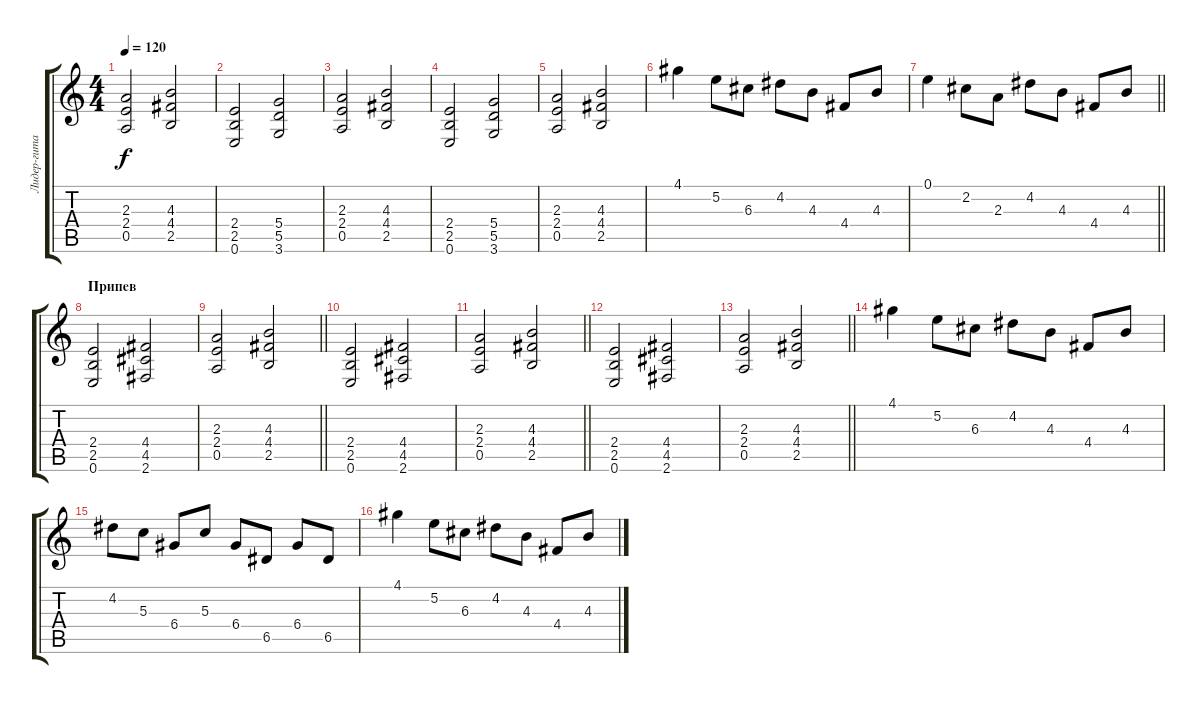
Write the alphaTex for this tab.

\track ("Лидер-гитара 1" "Лидер-гита") {instrument distortionguitar}
\staff {score tabs}
\tuning (E4 B3 G3 D3 A2 E2) {hide}
\ts (4 4)
\tempo 120
\clef g2
\ks c
(2.3 2.4 0.5).2{dy f} (4.3 4.4 2.5).2 |
(2.4 2.5 0.6).2 (5.4 5.5 3.6).2 |
(2.3 2.4 0.5).2 (4.3 4.4 2.5).2 |
(2.4 2.5 0.6).2 (5.4 5.5 3.6).2 |
(2.3 2.4 0.5).2 (4.3 4.4 2.5).2 |
4.1.4 5.2.8 6.3.8 4.2.8 4.3.8 4.4.8 4.3.8 |
\barLineRight lightlight
0.1.4 2.2.8 2.3.8 4.2.8 4.3.8 4.4.8 4.3.8 |
\section ("" "Припев")
(2.4 2.5 0.6).2 (4.4 4.5 2.6).2 |
\barLineRight lightlight
(2.3 2.4 0.5).2 (4.3 4.4 2.5).2 |
(2.4 2.5 0.6).2 (4.4 4.5 2.6).2 |
\barLineRight lightlight
(2.3 2.4 0.5).2 (4.3 4.4 2.5).2 |
(2.4 2.5 0.6).2 (4.4 4.5 2.6).2 |
\barLineRight lightlight
(2.3 2.4 0.5).2 (4.3 4.4 2.5).2 |
4.1.4 5.2.8 6.3.8 4.2.8 4.3.8 4.4.8 4.3.8 |
4.2.8 5.3.8 6.4.8 5.3.8 6.4.8 6.5.8 6.4.8 6.5.8 |
4.1.4 5.2.8 6.3.8 4.2.8 4.3.8 4.4.8 4.3.8
